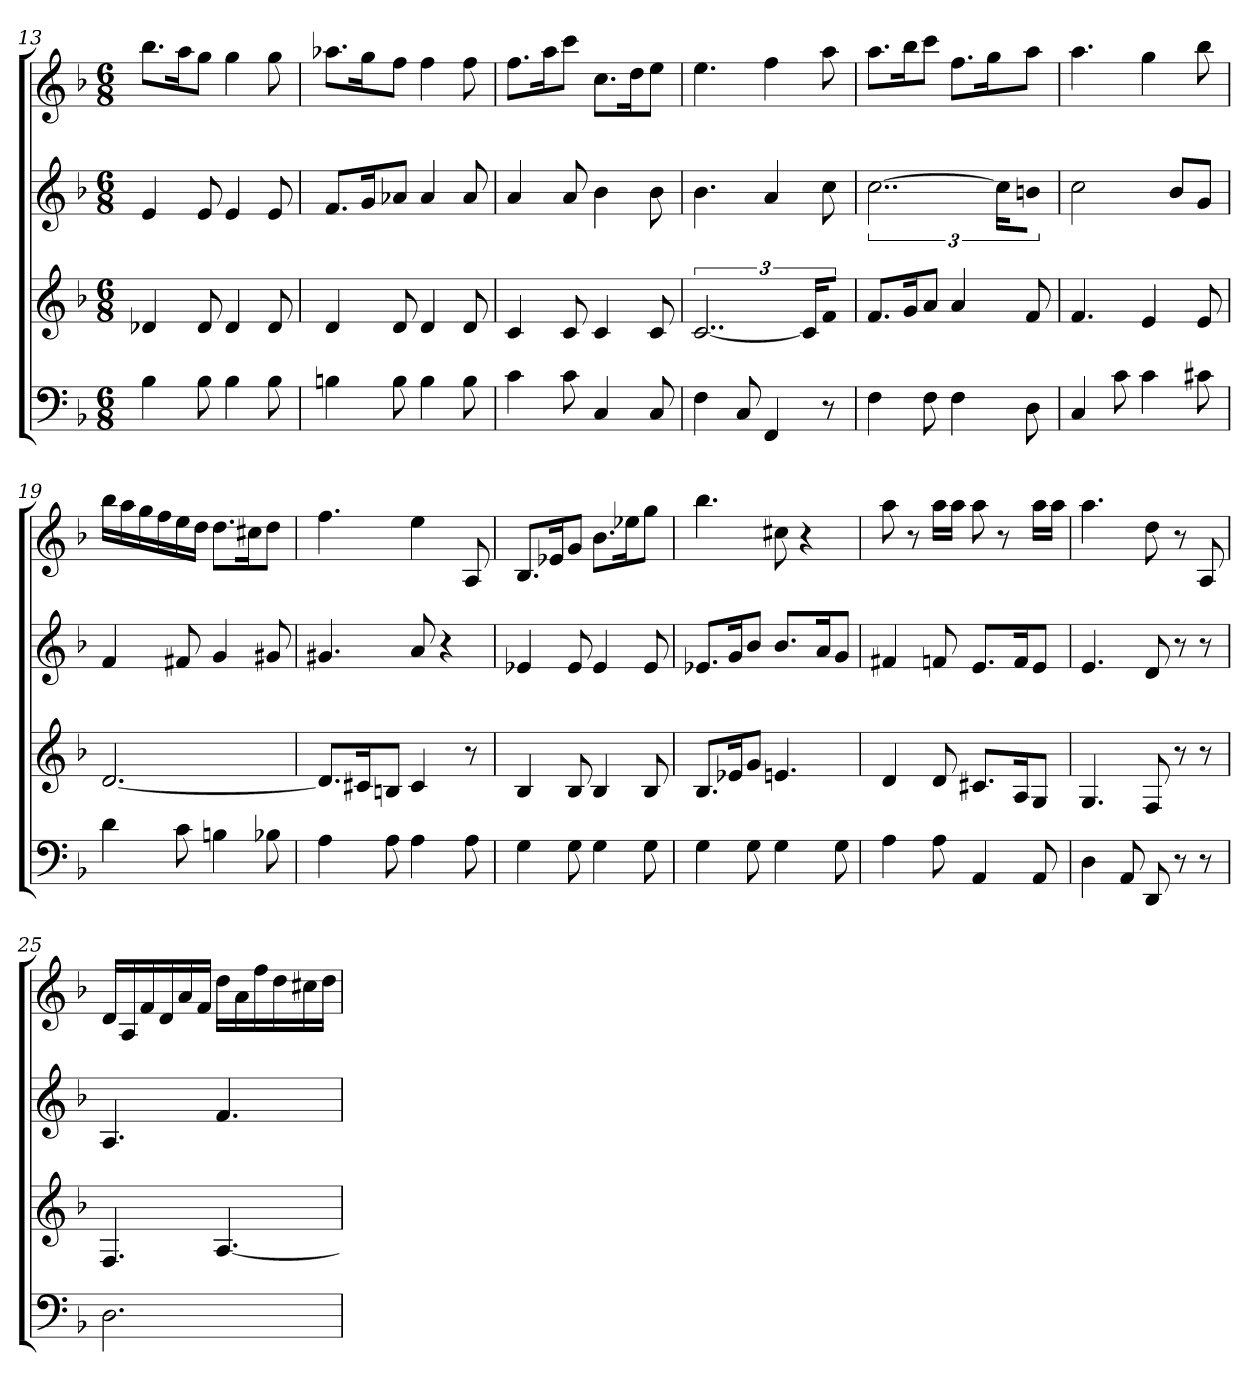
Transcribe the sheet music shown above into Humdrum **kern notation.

**kern	**kern	**kern	**kern
*part4	*part3	*part2	*part1
*staff4	*staff3	*staff2	*staff1
*k[b-]	*k[b-]	*k[b-]	*k[b-]
*d:	*d:	*d:	*d:
*M6/8	*M6/8	*M6/8	*M6/8
=13	=13	=13	=13
4B-	4d-X	4e	8.bb-L
.	.	.	16aaK
8B-	8d-	8e	8ggJ
4B-	4d-	4e	4gg
8B-	8d-	8e	8gg
=14	=14	=14	=14
4Bn	4d	8.fL	8.aa-XL
.	.	16gK	16ggK
8B	8d	8a-XJ	8ffJ
4B	4d	4a-	4ff
8B	8d	8a-	8ff
=15	=15	=15	=15
4c	4c	4a	8.ffL
.	.	.	16aaK
8c	8c	8a	8cccJ
4C	4c	4b-	8.ccL
.	.	.	16ddK
8C	8c	8b-	8eeJ
=16	=16	=16	=16
4F	[3..c	4.b-	4.ee
8C	.	.	.
4FF	.	4a	4ff
.	24cKL]	.	.
8r	8fJ	8cc	8aa
=17	=17	=17	=17
4F	8.fL	[3..cc	8.aaL
.	16gK	.	16bb-K
8F	8aJ	.	8cccJ
4F	4a	.	8.ffL
.	.	.	16ggK
.	.	24ccKL]	.
8D	8f	8bnJ	8aaJ
=18	=18	=18	=18
4C	4.f	2cc	4.aa
8c	.	.	.
4c	4e	.	4gg
.	.	8b-L	.
8c#X	8e	8gJ	8bb-
=19	=19	=19	=19
4d	[2.d	4f	16bb-LL
.	.	.	16aa
.	.	.	16gg
.	.	.	16ff
8c	.	8f#X	16ee
.	.	.	16ddJJ
4Bn	.	4g	8.ddL
.	.	.	16cc#XK
8B-X	.	8g#X	8ddJ
=20	=20	=20	=20
4A	8.dL]	4.g#X	4.ff
.	16c#XK	.	.
8A	8BnJ	.	.
4A	4c#	8a	4ee
.	.	4r	.
8A	8r	.	8A
=21	=21	=21	=21
4G	4B-	4e-X	8.B-L
.	.	.	16e-XK
8G	8B-	8e-	8gJ
4G	4B-	4e-	8.b-L
.	.	.	16ee-XK
8G	8B-	8e-	8ggJ
=22	=22	=22	=22
4G	8.B-L	8.e-XL	4.bb-
.	16e-XK	16gK	.
8G	8gJ	8b-J	.
4G	4.en	8.b-L	8cc#X
.	.	.	4r
.	.	16aK	.
8G	.	8gJ	.
=23	=23	=23	=23
4A	4d	4f#X	8aa
.	.	.	8r
8A	8d	8fn	16aaLL
.	.	.	16aaJJ
4AA	8.c#XL	8.eL	8aa
.	.	.	8r
.	16AK	16fK	.
8AA	8GJ	8eJ	16aaLL
.	.	.	16aaJJ
=24	=24	=24	=24
4D	4.G	4.e	4.aa
8AA	.	.	.
8DD	8F	8d	8dd
8r	8r	8r	8r
8r	8r	8r	8A
=25	=25	=25	=25
2.D	4.F	4.A	16dLL
.	.	.	16A
.	.	.	16f
.	.	.	16d
.	.	.	16a
.	.	.	16fJJ
.	[4.A	4.f	16ddLL
.	.	.	16a
.	.	.	16ff
.	.	.	16dd
.	.	.	16cc#X
.	.	.	16ddJJ
=	=	=	=
*-	*-	*-	*-
